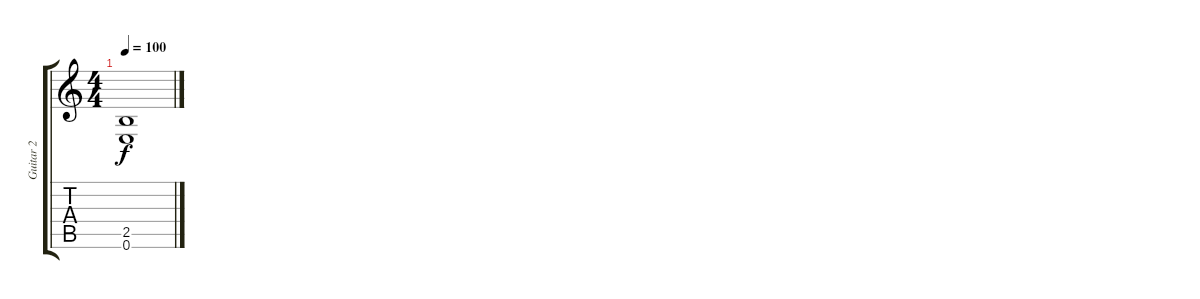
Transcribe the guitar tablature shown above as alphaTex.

\track ("Guitar 2" "Guitar 2") {instrument distortionguitar}
\staff {score tabs}
\tuning (E4 B3 G3 D3 A2 E2) {hide}
\ts (4 4)
\tempo 100
\clef g2
\ks c
(2.5 0.6).1{dy f}
